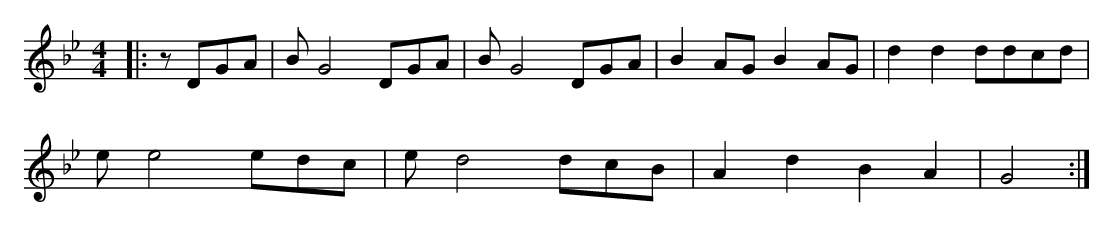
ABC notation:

X:1
M:4/4
K:Gmin
|:zDGA|B G4 DGA|B G4 DGA|B2AG B2AG|d2d2 ddcd|
e e4 edc|e d4 dcB|A2d2B2A2|G4:|
